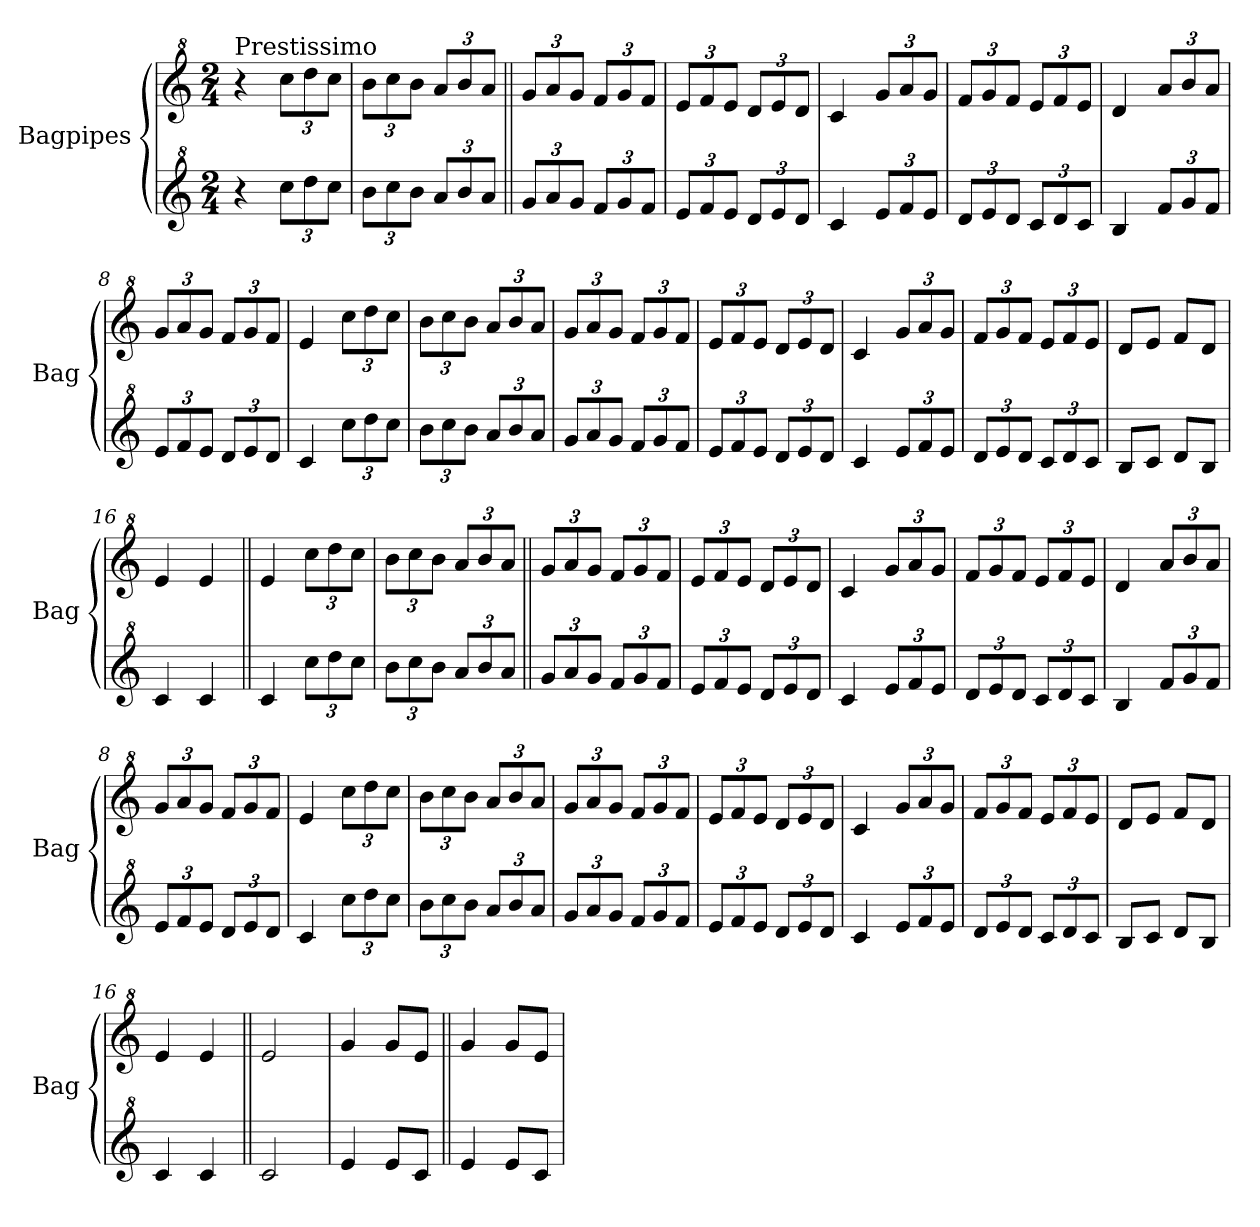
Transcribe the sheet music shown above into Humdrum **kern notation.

**kern	**kern
*part2	*part1
*staff2	*staff1
*I"Bagpipes	*I"Bagpipes
*I'Bag	*I'Bag
*clefG^2	*clefG^2
*k[]	*k[]
*C:	*C:
*M2/4	*M2/4
=1	=1
!	!LO:TX:a:t=Prestissimo
4r	4r
*Xbrackettup	*Xbrackettup
12ccc\L	12ccc\L
12ddd\	12ddd\
12ccc\J	12ccc\J
=2	=2
12bb\L	12bb\L
12ccc\	12ccc\
12bb\J	12bb\J
12aa/L	12aa/L
12bb/	12bb/
12aa/J	12aa/J
=3||	=3||
12gg/L	12gg/L
12aa/	12aa/
12gg/J	12gg/J
12ff/L	12ff/L
12gg/	12gg/
12ff/J	12ff/J
=4	=4
12ee/L	12ee/L
12ff/	12ff/
12ee/J	12ee/J
12dd/L	12dd/L
12ee/	12ee/
12dd/J	12dd/J
=5	=5
4cc/	4cc/
12ee/L	12gg/L
12ff/	12aa/
12ee/J	12gg/J
=6	=6
12dd/L	12ff/L
12ee/	12gg/
12dd/J	12ff/J
12cc/L	12ee/L
12dd/	12ff/
12cc/J	12ee/J
=7	=7
4b/	4dd/
12ff/L	12aa/L
12gg/	12bb/
12ff/J	12aa/J
=8	=8
12ee/L	12gg/L
12ff/	12aa/
12ee/J	12gg/J
12dd/L	12ff/L
12ee/	12gg/
12dd/J	12ff/J
!!LO:LB:g=z
=9	=9
4cc/	4ee/
12ccc\L	12ccc\L
12ddd\	12ddd\
12ccc\J	12ccc\J
=10	=10
12bb\L	12bb\L
12ccc\	12ccc\
12bb\J	12bb\J
12aa/L	12aa/L
12bb/	12bb/
12aa/J	12aa/J
=11	=11
12gg/L	12gg/L
12aa/	12aa/
12gg/J	12gg/J
12ff/L	12ff/L
12gg/	12gg/
12ff/J	12ff/J
=12	=12
12ee/L	12ee/L
12ff/	12ff/
12ee/J	12ee/J
12dd/L	12dd/L
12ee/	12ee/
12dd/J	12dd/J
=13	=13
4cc/	4cc/
12ee/L	12gg/L
12ff/	12aa/
12ee/J	12gg/J
=14	=14
12dd/L	12ff/L
12ee/	12gg/
12dd/J	12ff/J
12cc/L	12ee/L
12dd/	12ff/
12cc/J	12ee/J
=15	=15
8b/L	8dd/L
8cc/J	8ee/J
8dd/L	8ff/L
8b/J	8dd/J
=16	=16
4cc/	4ee/
4cc/	4ee/
=17||	=17||
4cc/	4ee/
12ccc\L	12ccc\L
12ddd\	12ddd\
12ccc\J	12ccc\J
!!LO:LB:g=z
=18	=18
12bb\L	12bb\L
12ccc\	12ccc\
12bb\J	12bb\J
12aa/L	12aa/L
12bb/	12bb/
12aa/J	12aa/J
=3||	=3||
12gg/L	12gg/L
12aa/	12aa/
12gg/J	12gg/J
12ff/L	12ff/L
12gg/	12gg/
12ff/J	12ff/J
=4	=4
12ee/L	12ee/L
12ff/	12ff/
12ee/J	12ee/J
12dd/L	12dd/L
12ee/	12ee/
12dd/J	12dd/J
=5	=5
4cc/	4cc/
12ee/L	12gg/L
12ff/	12aa/
12ee/J	12gg/J
=6	=6
12dd/L	12ff/L
12ee/	12gg/
12dd/J	12ff/J
12cc/L	12ee/L
12dd/	12ff/
12cc/J	12ee/J
=7	=7
4b/	4dd/
12ff/L	12aa/L
12gg/	12bb/
12ff/J	12aa/J
=8	=8
12ee/L	12gg/L
12ff/	12aa/
12ee/J	12gg/J
12dd/L	12ff/L
12ee/	12gg/
12dd/J	12ff/J
!!LO:LB:g=z
=9	=9
4cc/	4ee/
12ccc\L	12ccc\L
12ddd\	12ddd\
12ccc\J	12ccc\J
=10	=10
12bb\L	12bb\L
12ccc\	12ccc\
12bb\J	12bb\J
12aa/L	12aa/L
12bb/	12bb/
12aa/J	12aa/J
=11	=11
12gg/L	12gg/L
12aa/	12aa/
12gg/J	12gg/J
12ff/L	12ff/L
12gg/	12gg/
12ff/J	12ff/J
=12	=12
12ee/L	12ee/L
12ff/	12ff/
12ee/J	12ee/J
12dd/L	12dd/L
12ee/	12ee/
12dd/J	12dd/J
=13	=13
4cc/	4cc/
12ee/L	12gg/L
12ff/	12aa/
12ee/J	12gg/J
=14	=14
12dd/L	12ff/L
12ee/	12gg/
12dd/J	12ff/J
12cc/L	12ee/L
12dd/	12ff/
12cc/J	12ee/J
=15	=15
8b/L	8dd/L
8cc/J	8ee/J
8dd/L	8ff/L
8b/J	8dd/J
=16	=16
4cc/	4ee/
4cc/	4ee/
=19||	=19||
2cc/	2ee/
=20	=20
4ee/	4gg/
8ee/L	8gg/L
8cc/J	8ee/J
=21||	=21||
4ee/	4gg/
8ee/L	8gg/L
8cc/J	8ee/J
=	=
*-	*-
